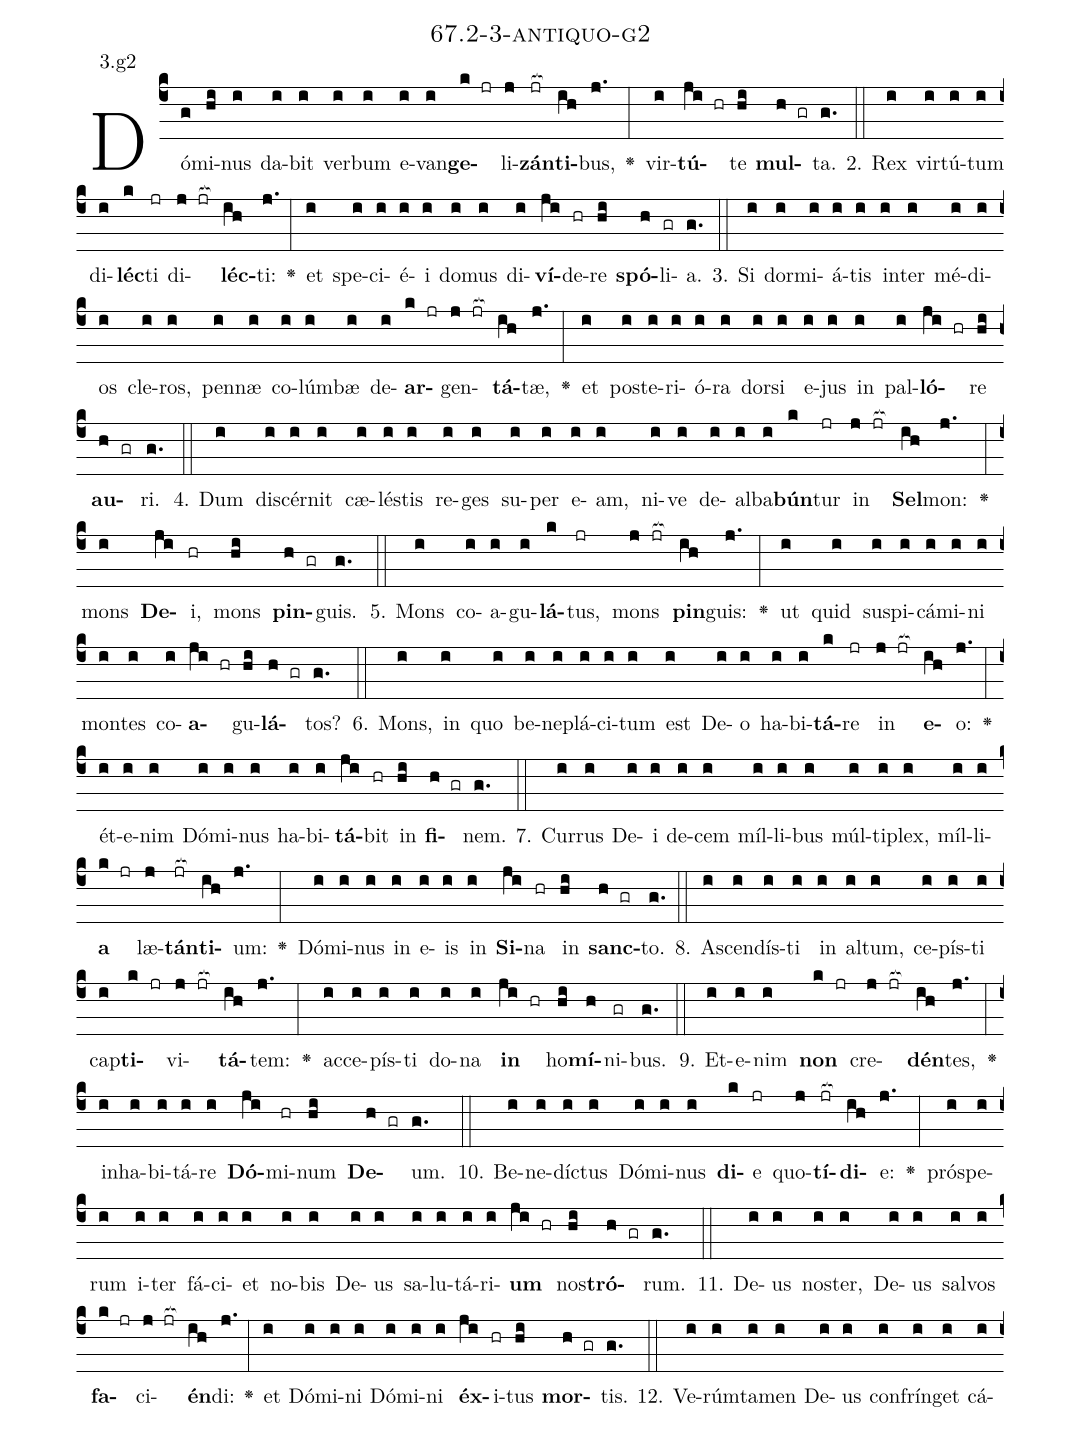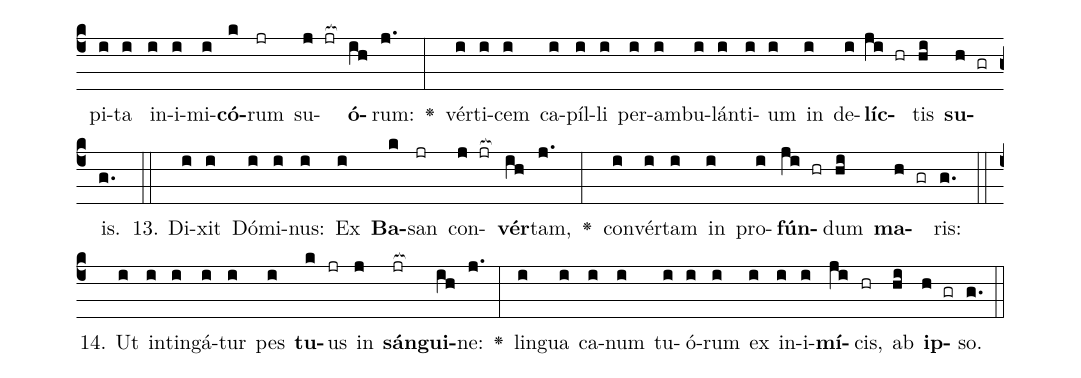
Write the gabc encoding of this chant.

name: 67.2-3-antiquo-g2;
annotation: 3.g2;
%%
(c4)Dó(g)mi(hi)nus(i) da(i)bit(i) ver(i)bum(i) e(i)van(i)<b>ge</b>(k jr)li(j)<b>zán</b>(jr[ocb:1{])<b>ti</b>(ih[ocb:0}])bus,(j.) <v>\greheightstar</v>(:) vir(i)<b>tú</b>(ji hr)te(hi) <b>mul</b>(h gr)ta.(g.) (::)
2. Rex(i) vir(i)tú(i)tum(i) di(i)<b>léc</b>(k)ti(jr) di(j jr[ocb:1{])<b>léc</b>(ih[ocb:0}])ti:(j.) <v>\greheightstar</v>(:) et(i) spe(i)ci(i)é(i)i(i) do(i)mus(i) di(i)<b>ví</b>(ji)de(hr)re(hi) <b>spó</b>(h)li(gr)a.(g.) (::)
3. Si(i) dor(i)mi(i)á(i)tis(i) in(i)ter(i) mé(i)di(i)os(i) cle(i)ros,(i) pen(i)næ(i) co(i)lúm(i)bæ(i) de(i)<b>ar</b>(k jr)gen(j jr[ocb:1{])<b>tá</b>(ih[ocb:0}])tæ,(j.) <v>\greheightstar</v>(:) et(i) post(i)e(i)ri(i)ó(i)ra(i) dor(i)si(i) e(i)jus(i) in(i) pal(i)<b>ló</b>(ji hr)re(hi) <b>au</b>(h gr)ri.(g.) (::)
4. Dum(i) di(i)scér(i)nit(i) cæ(i)lés(i)tis(i) re(i)ges(i) su(i)per(i) e(i)am,(i) ni(i)ve(i) de(i)al(i)ba(i)<b>bún</b>(k)tur(jr) in(j jr[ocb:1{]) <b>Sel</b>(ih[ocb:0}])mon:(j.) <v>\greheightstar</v>(:) mons(i) <b>De</b>(ji)i,(hr) mons(hi) <b>pin</b>(h gr)guis.(g.) (::)
5. Mons(i) co(i)a(i)gu(i)<b>lá</b>(k)tus,(jr) mons(j jr[ocb:1{]) <b>pin</b>(ih[ocb:0}])guis:(j.) <v>\greheightstar</v>(:) ut(i) quid(i) su(i)spi(i)cá(i)mi(i)ni(i) mon(i)tes(i) co(i)<b>a</b>(ji hr)gu(hi)<b>lá</b>(h gr)tos?(g.) (::)
6. Mons,(i) in(i) quo(i) be(i)ne(i)plá(i)ci(i)tum(i) est(i) De(i)o(i) ha(i)bi(i)<b>tá</b>(k)re(jr) in(j jr[ocb:1{]) <b>e</b>(ih[ocb:0}])o:(j.) <v>\greheightstar</v>(:) ét(i)e(i)nim(i) Dó(i)mi(i)nus(i) ha(i)bi(i)<b>tá</b>(ji)bit(hr) in(hi) <b>fi</b>(h gr)nem.(g.) (::)
7. Cur(i)rus(i) De(i)i(i) de(i)cem(i) míl(i)li(i)bus(i) múl(i)ti(i)plex,(i) míl(i)li(i)<b>a</b>(k jr) læ(j)<b>tán</b>(jr[ocb:1{])<b>ti</b>(ih[ocb:0}])um:(j.) <v>\greheightstar</v>(:) Dó(i)mi(i)nus(i) in(i) e(i)is(i) in(i) <b>Si</b>(ji)na(hr) in(hi) <b>sanc</b>(h gr)to.(g.) (::)
8. A(i)scen(i)dís(i)ti(i) in(i) al(i)tum,(i) ce(i)pís(i)ti(i) cap(i)<b>ti</b>(k jr)vi(j jr[ocb:1{])<b>tá</b>(ih[ocb:0}])tem:(j.) <v>\greheightstar</v>(:) ac(i)ce(i)pís(i)ti(i) do(i)na(i) <b>in</b>(ji hr) ho(hi)<b>mí</b>(h)ni(gr)bus.(g.) (::)
9. Et(i)e(i)nim(i) <b>non</b>(k jr) cre(j jr[ocb:1{])<b>dén</b>(ih[ocb:0}])tes,(j.) <v>\greheightstar</v>(:) in(i)ha(i)bi(i)tá(i)re(i) <b>Dó</b>(ji)mi(hr)num(hi) <b>De</b>(h gr)um.(g.) (::)
10. Be(i)ne(i)díc(i)tus(i) Dó(i)mi(i)nus(i) <b>di</b>(k)e(jr) quo(j)<b>tí</b>(jr[ocb:1{])<b>di</b>(ih[ocb:0}])e:(j.) <v>\greheightstar</v>(:) pró(i)spe(i)rum(i) i(i)ter(i) fá(i)ci(i)et(i) no(i)bis(i) De(i)us(i) sa(i)lu(i)tá(i)ri(i)<b>um</b>(ji hr) nos(hi)<b>tró</b>(h gr)rum.(g.) (::)
11. De(i)us(i) nos(i)ter,(i) De(i)us(i) sal(i)vos(i) <b>fa</b>(k jr)ci(j jr[ocb:1{])<b>én</b>(ih[ocb:0}])di:(j.) <v>\greheightstar</v>(:) et(i) Dó(i)mi(i)ni(i) Dó(i)mi(i)ni(i) <b>éx</b>(ji)i(hr)tus(hi) <b>mor</b>(h gr)tis.(g.) (::)
12. Ve(i)rúm(i)ta(i)men(i) De(i)us(i) con(i)frín(i)get(i) cá(i)pi(i)ta(i) in(i)i(i)mi(i)<b>có</b>(k)rum(jr) su(j jr[ocb:1{])<b>ó</b>(ih[ocb:0}])rum:(j.) <v>\greheightstar</v>(:) vér(i)ti(i)cem(i) ca(i)píl(i)li(i) per(i)am(i)bu(i)lán(i)ti(i)um(i) in(i) de(i)<b>líc</b>(ji hr)tis(hi) <b>su</b>(h gr)is.(g.) (::)
13. Di(i)xit(i) Dó(i)mi(i)nus:(i) Ex(i) <b>Ba</b>(k)san(jr) con(j jr[ocb:1{])<b>vér</b>(ih[ocb:0}])tam,(j.) <v>\greheightstar</v>(:) con(i)vér(i)tam(i) in(i) pro(i)<b>fún</b>(ji hr)dum(hi) <b>ma</b>(h gr)ris:(g.) (::)
14. Ut(i) in(i)tin(i)gá(i)tur(i) pes(i) <b>tu</b>(k)us(jr) in(j) <b>sán</b>(jr[ocb:1{])<b>gui</b>(ih[ocb:0}])ne:(j.) <v>\greheightstar</v>(:) lin(i)gua(i) ca(i)num(i) tu(i)ó(i)rum(i) ex(i) in(i)i(i)<b>mí</b>(ji)cis,(hr) ab(hi) <b>ip</b>(h gr)so.(g.) (::)
